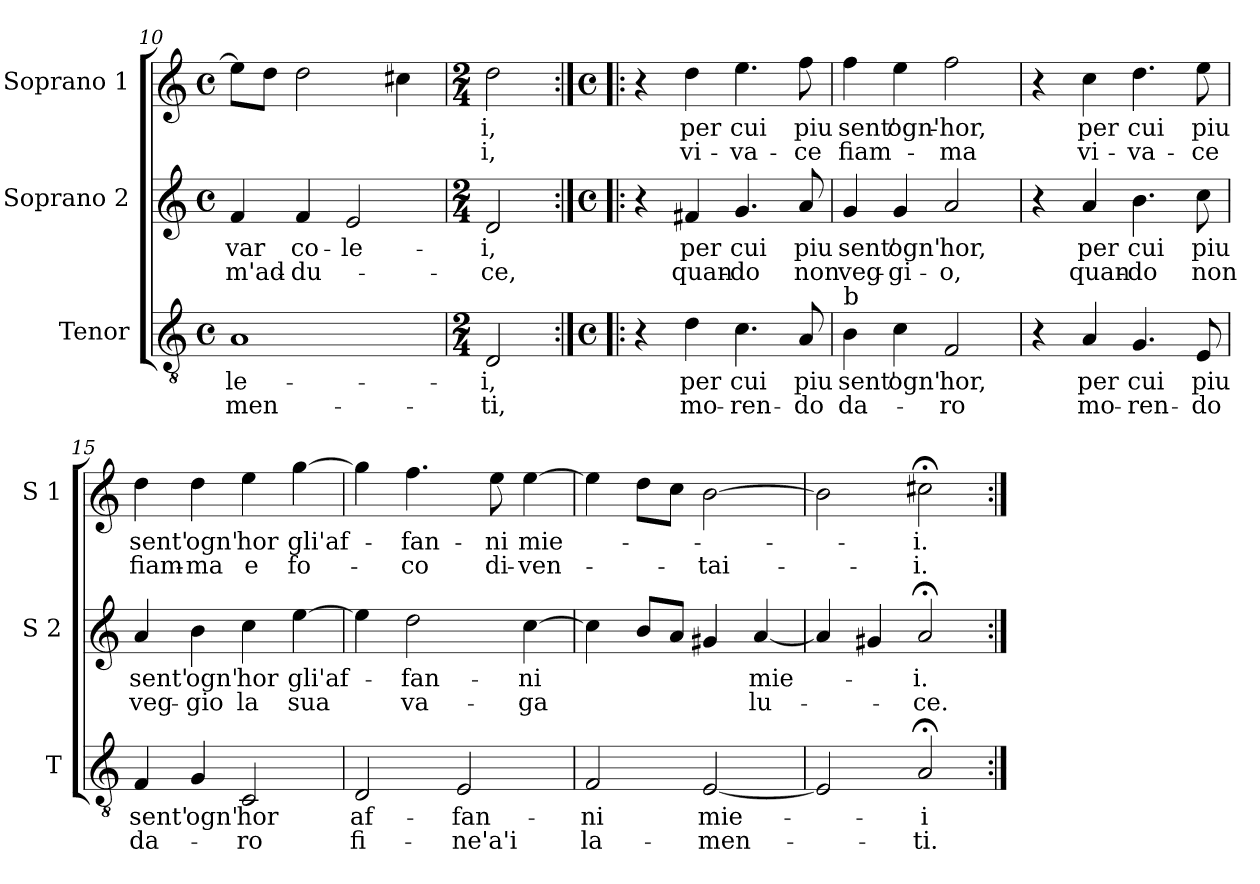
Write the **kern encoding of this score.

**kern	**text	**text	**kern	**text	**text	**kern	**text	**text
*part3	*part3	*part3	*part2	*part2	*part2	*part1	*part1	*part1
*staff3	*staff3	*staff3	*staff2	*staff2	*staff2	*staff1	*staff1	*staff1
*I"Tenor	*	*	*I"Soprano 2	*	*	*I"Soprano 1	*	*
*I'T	*	*	*I'S 2	*	*	*I'S 1	*	*
*clefGv2	*	*	*clefG2	*	*	*clefG2	*	*
*k[]	*	*	*k[]	*	*	*k[]	*	*
*C:	*	*	*C:	*	*	*C:	*	*
*M4/4	*	*	*M4/4	*	*	*M4/4	*	*
*met(c)	*	*	*met(c)	*	*	*met(c)	*	*
=10	=10	=10	=10	=10	=10	=10	=10	=10
!	!LO:LY:b	!LO:LY:b	!	!LO:LY:b	!LO:LY:b	!	!	!
1A	-le-	-men-	4f/	-var	m'ad-	8ee\L]	.	.
.	.	.	.	.	.	8dd\J	.	.
!	!	!	!	!LO:LY:b	!LO:LY:b	!	!	!
.	.	.	4f/	co-	-du-	2dd\	.	.
!	!	!	!	!LO:LY:b	!	!	!	!
.	.	.	2e/	-le-	.	.	.	.
.	.	.	.	.	.	4cc#X\	.	.
=11	=11	=11	=11	=11	=11	=11	=11	=11
*M2/4	*	*	*M2/4	*	*	*M2/4	*	*
!	!LO:LY:b	!LO:LY:b	!	!LO:LY:b	!LO:LY:b	!	!LO:LY:b	!LO:LY:b
2D/	-i,	-ti,	2d/	-i,	-ce,	2dd\	-i,	-i,
!!LO:PB:g=z
=12:|!|:	=12:|!|:	=12:|!|:	=12:|!|:	=12:|!|:	=12:|!|:	=12:|!|:	=12:|!|:	=12:|!|:
*M4/4	*	*	*M4/4	*	*	*M4/4	*	*
*met(c)	*	*	*met(c)	*	*	*met(c)	*	*
4r	.	.	4r	.	.	4r	.	.
!	!LO:LY:b	!LO:LY:b	!	!LO:LY:b	!LO:LY:b	!	!LO:LY:b	!LO:LY:b
4d\	per	mo-	4f#X/	per	quan-	4dd\	per	vi-
!	!LO:LY:b	!LO:LY:b	!	!LO:LY:b	!LO:LY:b	!	!LO:LY:b	!LO:LY:b
4.c\	cui	-ren-	4.g/	cui	-do	4.ee\	cui	-va-
!	!LO:LY:b	!LO:LY:b	!	!LO:LY:b	!LO:LY:b	!	!LO:LY:b	!LO:LY:b
8A/	piu	-do	8a/	piu	non	8ff\	piu	-ce
=13	=13	=13	=13	=13	=13	=13	=13	=13
!LO:TX:a:t=b	!	!	!	!	!	!	!	!
!	!LO:LY:b	!LO:LY:b	!	!LO:LY:b	!LO:LY:b	!	!LO:LY:b	!LO:LY:b
4B\	sent'	da-	4g/	sent'	veg-	4ff\	sent'	fiam-
!	!LO:LY:b	!	!	!LO:LY:b	!LO:LY:b	!	!LO:LY:b	!
4c\	ogn'	.	4g/	ogn'	-gi-	4ee\	ogn'-	.
!	!LO:LY:b	!LO:LY:b	!	!LO:LY:b	!LO:LY:b	!	!LO:LY:b	!LO:LY:b
2F/	hor,	-ro	2a/	hor,	-o,	2ff\	-hor,	-ma
=14	=14	=14	=14	=14	=14	=14	=14	=14
4r	.	.	4r	.	.	4r	.	.
!	!LO:LY:b	!LO:LY:b	!	!LO:LY:b	!LO:LY:b	!	!LO:LY:b	!LO:LY:b
4A/	per	mo-	4a/	per	quan-	4cc\	per	vi-
!	!LO:LY:b	!LO:LY:b	!	!LO:LY:b	!LO:LY:b	!	!LO:LY:b	!LO:LY:b
4.G/	cui	-ren-	4.b\	cui	-do	4.dd\	cui	-va-
!	!LO:LY:b	!LO:LY:b	!	!LO:LY:b	!LO:LY:b	!	!LO:LY:b	!LO:LY:b
8E/	piu	-do	8cc\	piu	non	8ee\	piu	-ce
=15	=15	=15	=15	=15	=15	=15	=15	=15
!	!LO:LY:b	!LO:LY:b	!	!LO:LY:b	!LO:LY:b	!	!LO:LY:b	!LO:LY:b
4F/	sent'	da-	4a/	sent'	veg-	4dd\	sent'	fiam-
!	!LO:LY:b	!	!	!LO:LY:b	!LO:LY:b	!	!LO:LY:b	!LO:LY:b
4G/	ogn'	.	4b\	ogn'	-gio	4dd\	ogn'	-ma
!	!LO:LY:b	!LO:LY:b	!	!LO:LY:b	!LO:LY:b	!	!LO:LY:b	!LO:LY:b
2C/	hor	-ro	4cc\	hor	la	4ee\	hor	e
!	!	!	!	!LO:LY:b	!LO:LY:b	!	!LO:LY:b	!LO:LY:b
.	.	.	[4ee\	gli'af-	sua	[4gg\	gli'af-	fo-
!!LO:LB:g=z
=16	=16	=16	=16	=16	=16	=16	=16	=16
!	!LO:LY:b	!LO:LY:b	!	!	!	!	!	!
2D/	af-	fi-	4ee\]	.	.	4gg\]	.	.
!	!	!	!	!LO:LY:b	!LO:LY:b	!	!LO:LY:b	!LO:LY:b
.	.	.	2dd\	-fan-	va-	4.ff\	-fan-	-co
!	!LO:LY:b	!LO:LY:b	!	!	!	!	!	!
2E/	-fan-	-ne'a'i	.	.	.	.	.	.
!	!	!	!	!	!	!	!LO:LY:b	!LO:LY:b
.	.	.	.	.	.	8ee\	-ni	di-
!	!	!	!	!LO:LY:b	!LO:LY:b	!	!LO:LY:b	!LO:LY:b
.	.	.	[4cc\	-ni	-ga	[4ee\	mie-	-ven-
=17	=17	=17	=17	=17	=17	=17	=17	=17
!	!LO:LY:b	!LO:LY:b	!	!	!	!	!	!
2F/	-ni	la-	4cc\]	.	.	4ee\]	.	.
.	.	.	8b/L	.	.	8dd\L	.	.
.	.	.	8a/J	.	.	8cc\J	.	.
!	!LO:LY:b	!LO:LY:b	!	!	!	!	!	!LO:LY:b
[2E/	mie-	-men-	4g#X/	.	.	[2b\	.	-tai-
!	!	!	!	!LO:LY:b	!LO:LY:b	!	!	!
.	.	.	[4a/	mie-	lu-	.	.	.
=18	=18	=18	=18	=18	=18	=18	=18	=18
2E/]	.	.	4a/]	.	.	2b\]	.	.
.	.	.	4g#X/	.	.	.	.	.
!	!LO:LY:b	!LO:LY:b	!	!LO:LY:b	!LO:LY:b	!	!LO:LY:b	!LO:LY:b
2A;</	-i	-ti.	2a;</	-i.	-ce.	2cc#X;<\	-i.	-i.
=:|!	=:|!	=:|!	=:|!	=:|!	=:|!	=:|!	=:|!	=:|!
*-	*-	*-	*-	*-	*-	*-	*-	*-
